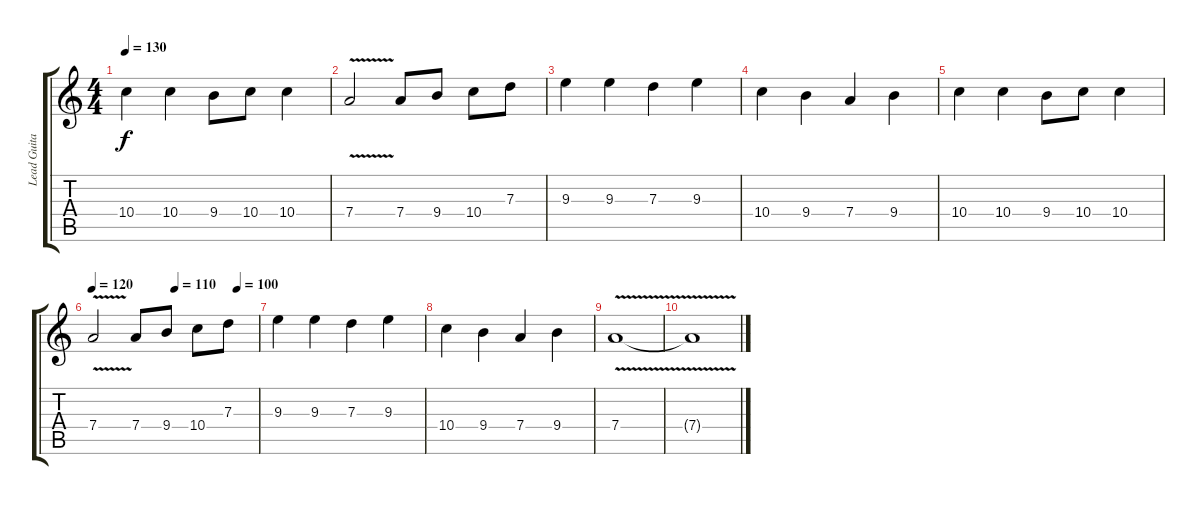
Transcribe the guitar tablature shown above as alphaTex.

\track ("Lead Guitar" "Lead Guita") {instrument distortionguitar}
\staff {score tabs}
\tuning (E4 B3 G3 D3 A2 E2) {hide}
\ts (4 4)
\tempo 130
\clef g2
\ks c
10.4.4{dy f} 10.4.4 9.4.8 10.4.8 10.4.4 |
7.4{v}.2 7.4.8 9.4.8 10.4.8 7.3.8 |
9.3.4 9.3.4 7.3.4 9.3.4 |
10.4.4 9.4.4 7.4.4 9.4.4 |
10.4.4 10.4.4 9.4.8 10.4.8 10.4.4 |
\tempo 120
\tempo (110 0.5)
\tempo (100 0.875)
7.4{v}.2 7.4.8 9.4.8 10.4.8 7.3.8 |
9.3.4 9.3.4 7.3.4 9.3.4 |
10.4.4 9.4.4 7.4.4 9.4.4 |
7.4{v}.1{volume 11} |
7.4{t}.1{volume 0}
